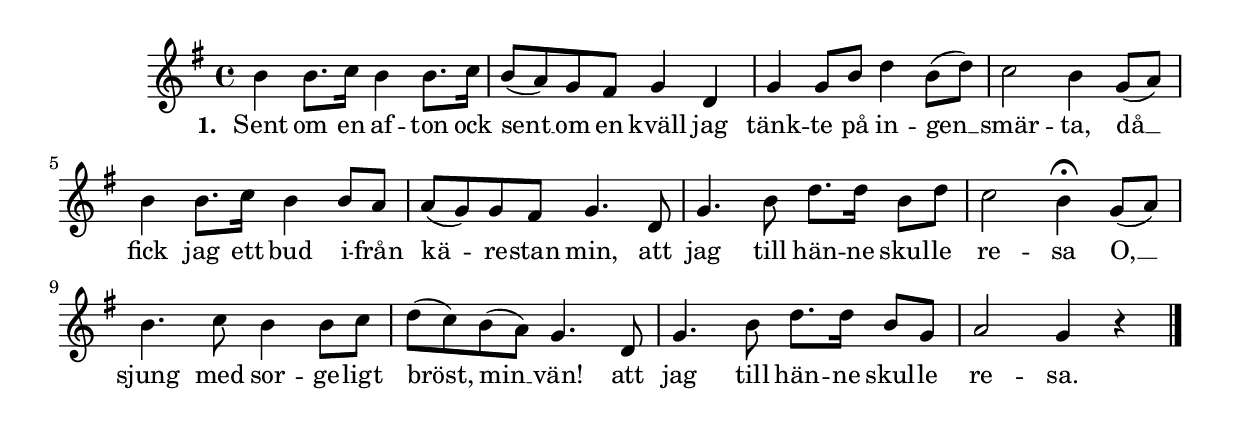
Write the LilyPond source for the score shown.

{
\time 4/4
\key g \major

 b'4 b'8. c''16 b'4 b'8. c''16  | 
 b'8-( a'-) g' fis' g'4 d'  | 
 g' g'8 b' d''4 b'8-( d''-)  | 
 c''2 b'4 g'8-( a'-)  | 
 b'4 b'8. c''16 b'4 b'8 a'  | 
 a'-( g'-) g' fis' g'4. d'8  | 
 g'4. b'8 d''8. d''16 b'8 d''  | 
 c''2 b'4-\fermata g'8-( a'-)  | 
 b'4. c''8 b'4 b'8 c''  | 
 d''-( c''-) b'-( a'-) g'4. d'8  | 
 g'4. b'8 d''8. d''16 b'8 g'  | 
 a'2 g'4 r \bar "|." |
 }
 \addlyrics {
     \set stanza = #"1. "
     Sent om en af -- ton ock sent __ om en kväll jag
     tänk -- te på in -- gen __ smär -- ta, då __
     fick jag ett bud i -- från kä --  -- re -- stan min, att
     jag till hän -- ne skul -- le re -- sa O, __
     sjung med sor -- ge -- ligt bröst, min __ vän! att
     jag till hän -- ne skul -- le re -- sa.
}
